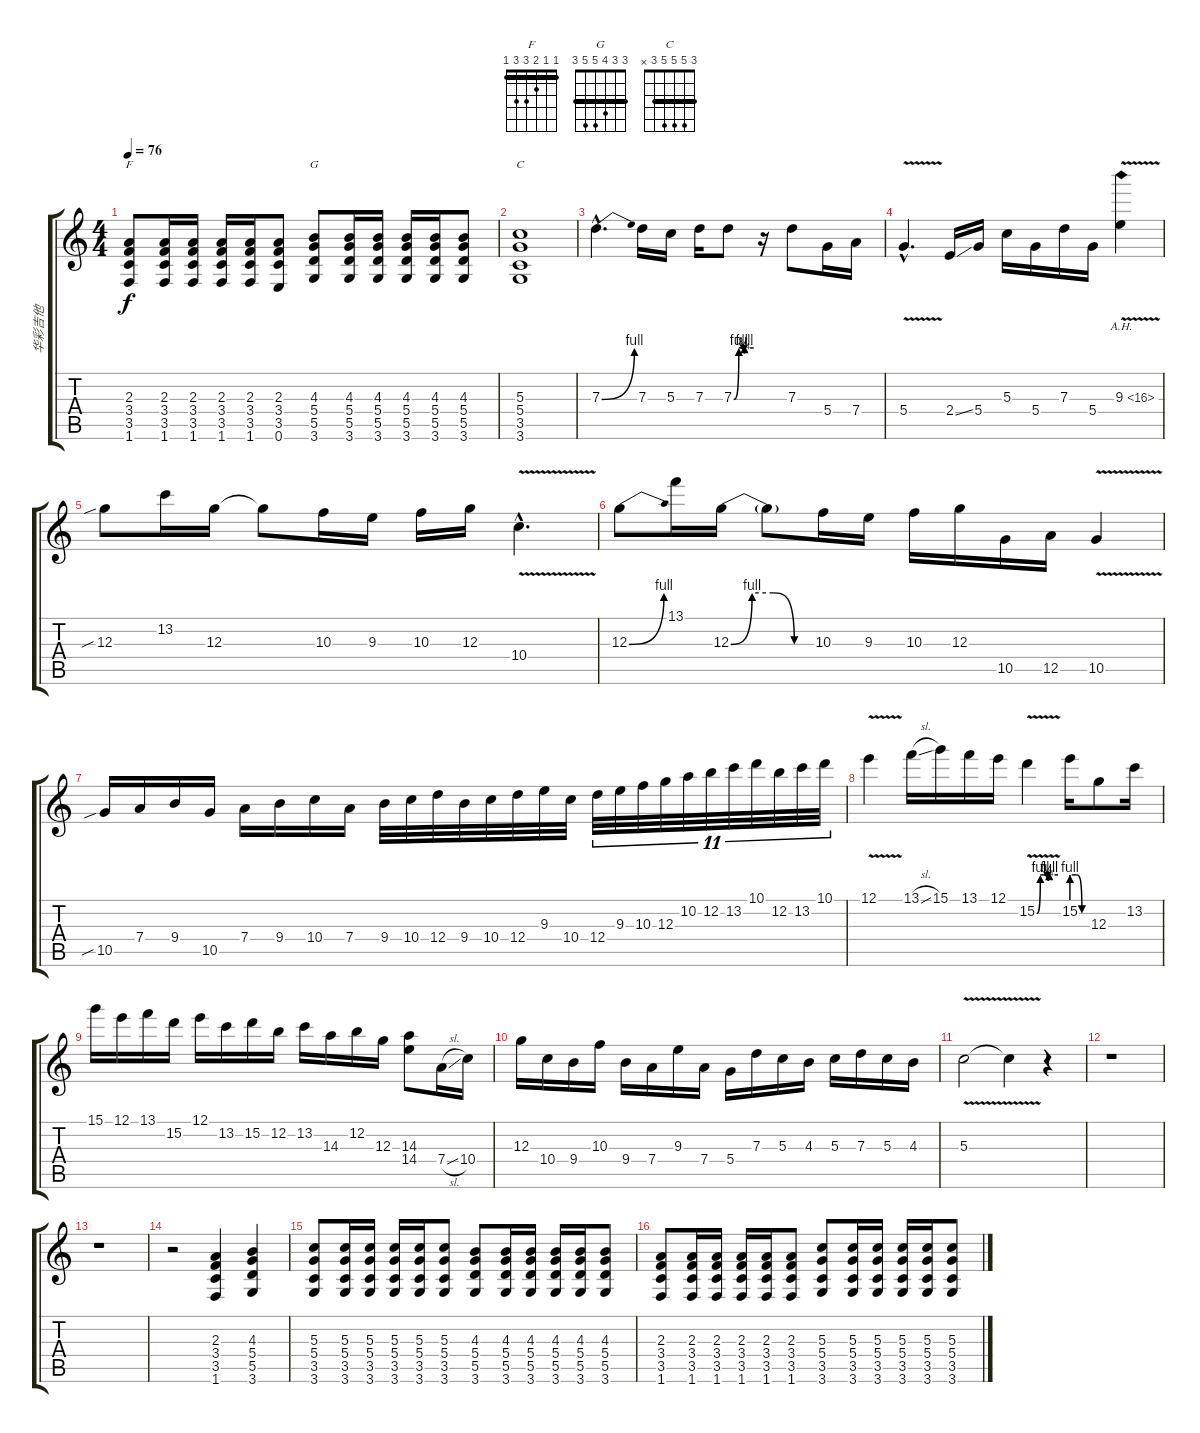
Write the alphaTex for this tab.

\track ("华彩吉他" "华彩吉他") {instrument overdrivenguitar}
\staff {score tabs}
\tuning (E4 B3 G3 D3 A2 E2) {hide}
\chord ("F" 1 1 2 3 3 1) {barre 1}
\chord ("G" 3 3 4 5 5 3) {barre 3}
\chord ("C" 3 5 5 5 3 x) {barre 3}
\ts (4 4)
\tempo 76
\clef g2
\ks c
(2.3 3.4 3.5 1.6).8{ch "F" dy f} (2.3 3.4 3.5 1.6).16 (2.3 3.4 3.5 1.6).16 (2.3 3.4 3.5 1.6).16 (2.3 3.4 3.5 1.6).16 (2.3 3.4 3.5 0.6).8 (4.3 5.4 5.5 3.6).8{ch "G"} (4.3 5.4 5.5 3.6).16 (4.3 5.4 5.5 3.6).16 (4.3 5.4 5.5 3.6).16 (4.3 5.4 5.5 3.6).16 (4.3 5.4 5.5 3.6).8 |
(5.3 5.4 3.5 3.6).1{ch "C"} |
7.3{be (bend 0 0 60 4) hac}.4{d volume 16 balance 6} 7.3.16 5.3.16 7.3.16 7.3{be (custom 0 0 15 4 28 4 30 3 32 4 60 4)}.8 r.16 7.3.8 5.4.16 7.4.16 |
5.4{v hac}.4{d} 2.4{ss}.16 5.4.16 5.3.16 5.4.16 7.3.16 5.4.16 9.3{ah 7 v}.4 |
12.3{sib}.8 13.2.16 12.3.16 12.3{t}.8 10.3.16 9.3.16 10.3.16 12.3.16 10.4{v hac}.4{d} |
12.3{be (bend 0 0 60 4)}.8 13.1.16 12.3{be (custom 0 0 15 4 30 4 45 0 60 0)}.16 12.3{t}.8 10.3.16 9.3.16 10.3.16 12.3.16 10.5.16 12.5.16 10.5{v}.4 |
10.5{sib}.16 7.4.16 9.4.16 10.5.16 7.4.16 9.4.16 10.4.16 7.4.16 9.4.32 10.4.32 12.4.32 9.4.32 10.4.32 12.4.32 9.3.32 10.4.32 12.4.32{tu (11 8)} 9.3.32{tu (11 8)} 10.3.32{tu (11 8)} 12.3.32{tu (11 8)} 10.2.32{tu (11 8)} 12.2.32{tu (11 8)} 13.2.32{tu (11 8)} 10.1.32{tu (11 8)} 12.2.32{tu (11 8)} 13.2.32{tu (11 8)} 10.1.32{tu (11 8)} |
12.1{v}.4 13.1{sl}.16 15.1.16 13.1.16 12.1.16 15.2{be (custom 0 0 10 4 25 4 30 3 35 4 60 4) v}.4 15.2{be (custom 0 4 20 4 40 0 60 0)}.16 12.3.8 13.2.16 |
15.1.16 12.1.16 13.1.16 15.2.16 12.1.16 13.2.16 15.2.16 12.2.16 13.2.16 14.3.16 12.2.16 12.3.16 (14.3 14.4).8 7.4{sl}.16 10.4.16 |
12.3.16 10.4.16 9.4.16 10.3.16 9.4.16 7.4.16 9.3.16 7.4.16 5.4.16 7.3.16 5.3.16 4.3.16 5.3.16 7.3.16 5.3.16 4.3.16 |
5.3{v}.2 5.3{t}.4 r.4 |
r.1 |
r.1 |
r.2 (2.3 3.4 3.5 1.6).4{volume 10} (4.3 5.4 5.5 3.6).4 |
(5.3 5.4 3.5 3.6).8 (5.3 5.4 3.5 3.6).16 (5.3 5.4 3.5 3.6).16 (5.3 5.4 3.5 3.6).16 (5.3 5.4 3.5 3.6).16 (5.3 5.4 3.5 3.6).8 (4.3 5.4 5.5 3.6).8 (4.3 5.4 5.5 3.6).16 (4.3 5.4 5.5 3.6).16 (4.3 5.4 5.5 3.6).16 (4.3 5.4 5.5 3.6).16 (4.3 5.4 5.5 3.6).8 |
(2.3 3.4 3.5 1.6).8 (2.3 3.4 3.5 1.6).16 (2.3 3.4 3.5 1.6).16 (2.3 3.4 3.5 1.6).16 (2.3 3.4 3.5 1.6).16 (2.3 3.4 3.5 1.6).8 (5.3 5.4 3.5 3.6).8 (5.3 5.4 3.5 3.6).16 (5.3 5.4 3.5 3.6).16 (5.3 5.4 3.5 3.6).16 (5.3 5.4 3.5 3.6).16 (5.3 5.4 3.5 3.6).8
